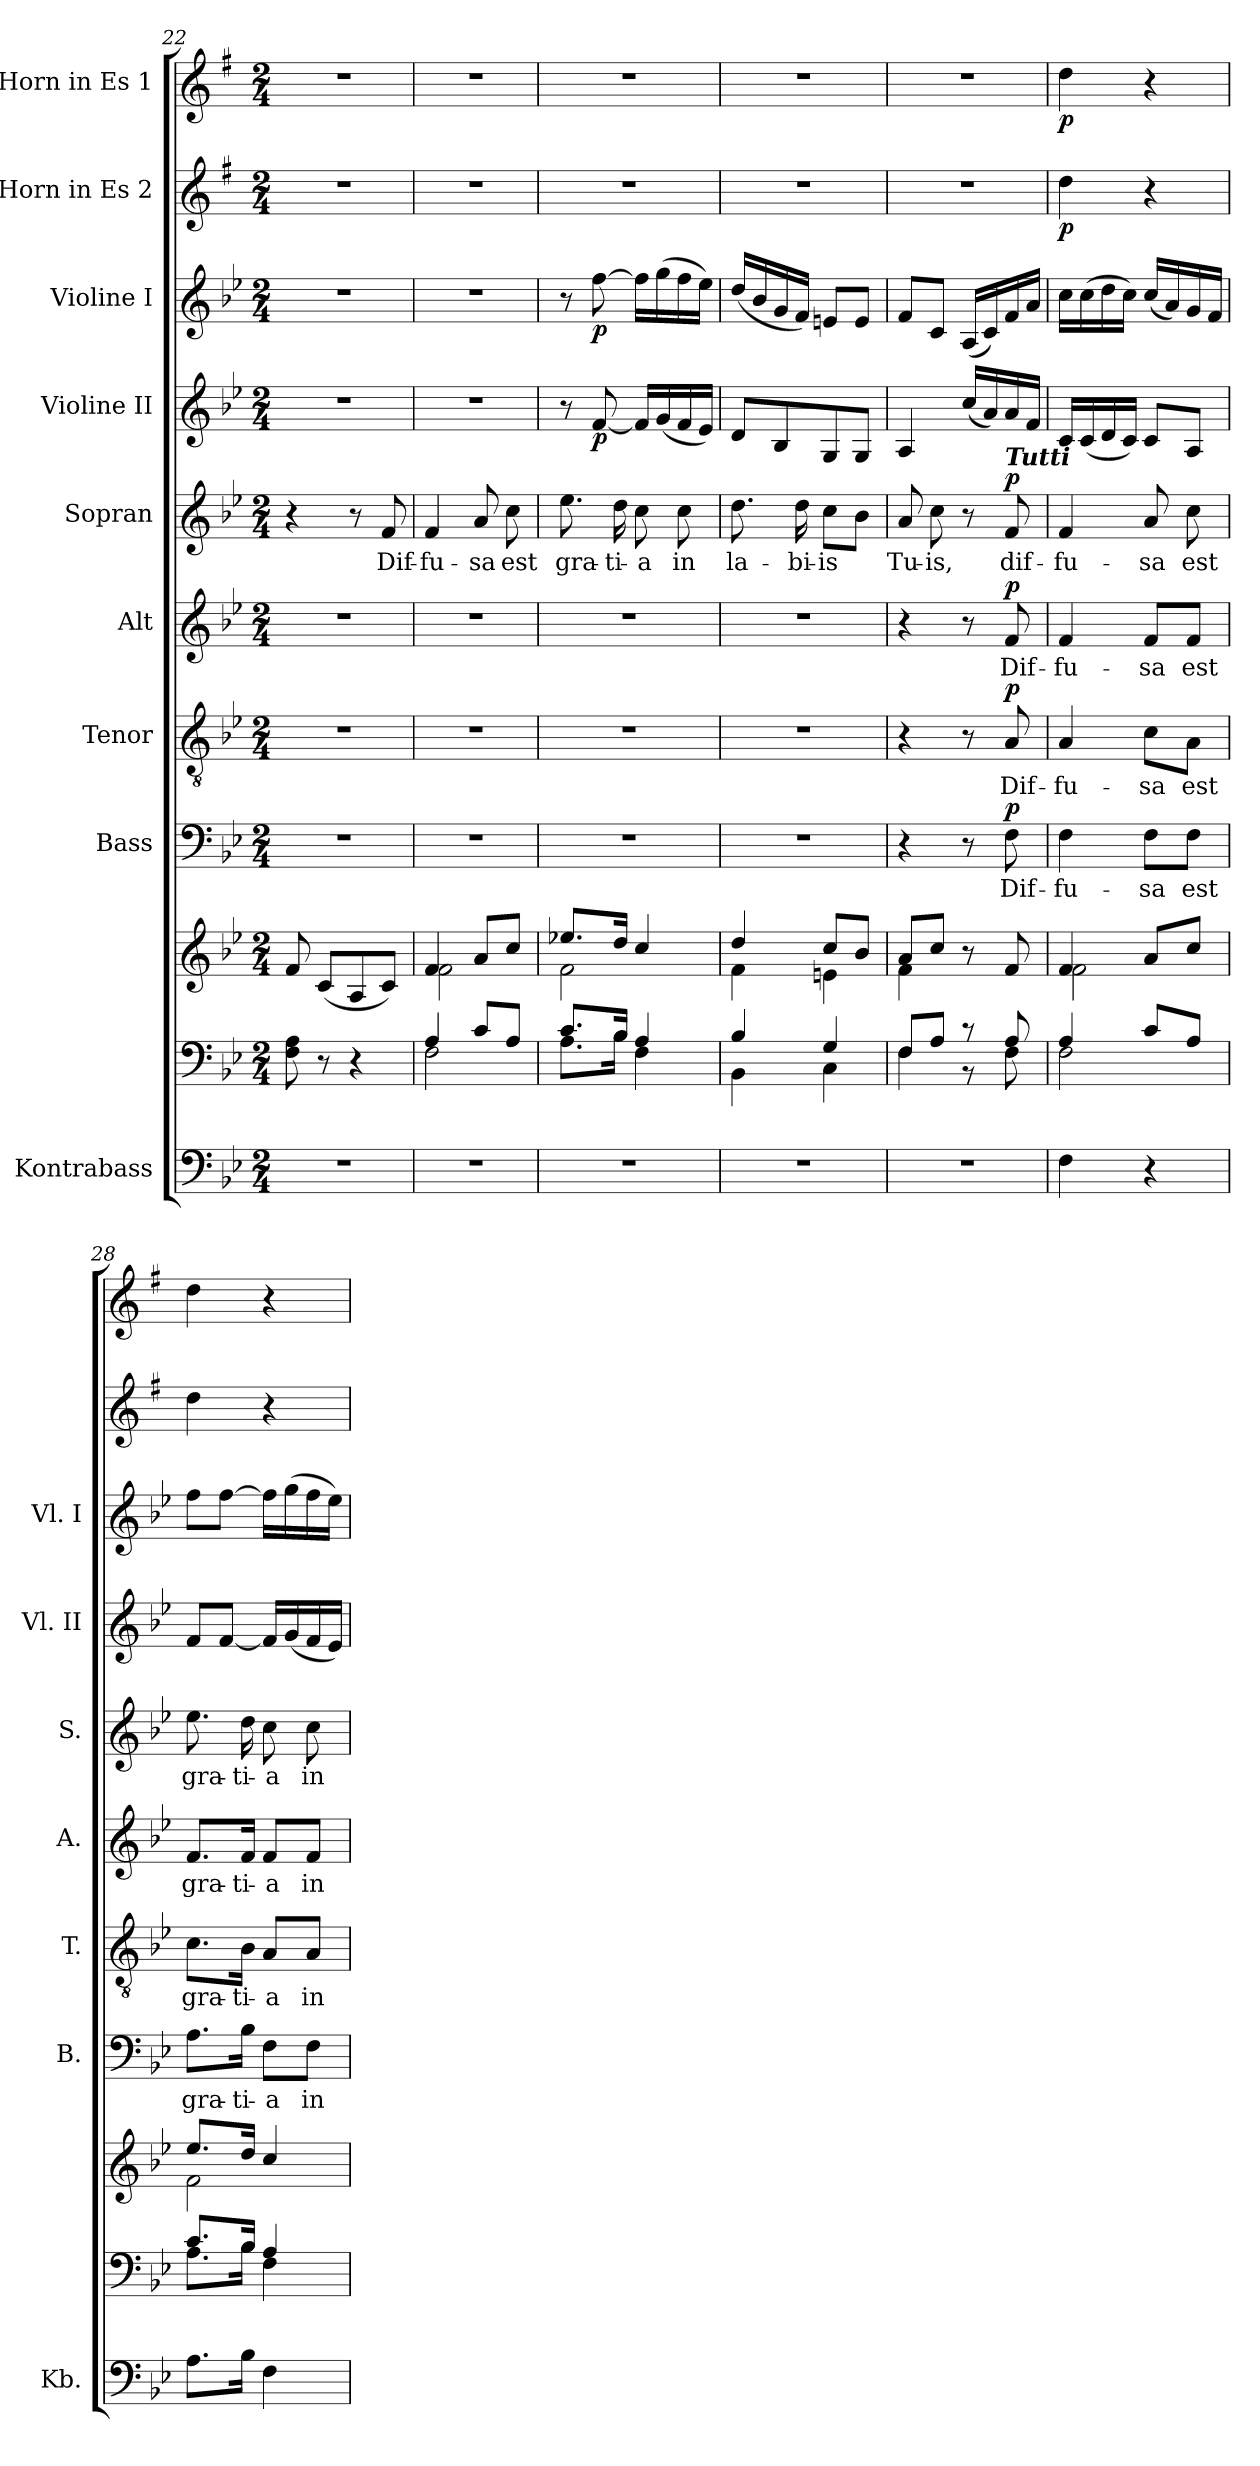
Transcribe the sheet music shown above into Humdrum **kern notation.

**kern	**kern	**kern	**kern	**text	**dynam	**kern	**text	**dynam	**kern	**text	**dynam	**kern	**text	**dynam	**kern	**dynam	**kern	**dynam	**kern	**dynam	**kern	**dynam
*part10	*part9	*part9	*part8	*part8	*part8	*part7	*part7	*part7	*part6	*part6	*part6	*part5	*part5	*part5	*part4	*part4	*part3	*part3	*part2	*part2	*part1	*part1
*staff11	*staff10	*staff9	*staff8	*staff8	*staff8	*staff7	*staff7	*staff7	*staff6	*staff6	*staff6	*staff5	*staff5	*staff5	*staff4	*staff4	*staff3	*staff3	*staff2	*staff2	*staff1	*staff1
*I"Kontrabass	*	*	*I"Bass	*	*	*I"Tenor	*	*	*I"Alt	*	*	*I"Sopran	*	*	*I"Violine II	*	*I"Violine I	*	*I"Horn in Es 2	*	*I"Horn in Es 1	*
*I'Kb.	*	*	*I'B.	*	*	*I'T.	*	*	*I'A.	*	*	*I'S.	*	*	*I'Vl. II	*	*I'Vl. I	*	*	*	*	*
*clefF4	*clefF4	*clefG2	*clefF4	*	*	*clefGv2	*	*	*clefG2	*	*	*clefG2	*	*	*clefG2	*	*clefG2	*	*clefG2	*	*clefG2	*
*ITrd7c12	*	*	*	*	*	*	*	*	*	*	*	*	*	*	*	*	*	*	*ITrd5c9	*	*ITrd5c9	*
*k[b-e-]	*k[b-e-]	*k[b-e-]	*k[b-e-]	*	*	*k[b-e-]	*	*	*k[b-e-]	*	*	*k[b-e-]	*	*	*k[b-e-]	*	*k[b-e-]	*	*k[b-e-]	*	*k[b-e-]	*
*B-:	*B-:	*B-:	*B-:	*	*	*B-:	*	*	*B-:	*	*	*B-:	*	*	*B-:	*	*B-:	*	*B-:	*	*B-:	*
*M2/4	*M2/4	*M2/4	*M2/4	*	*	*M2/4	*	*	*M2/4	*	*	*M2/4	*	*	*M2/4	*	*M2/4	*	*M2/4	*	*M2/4	*
=22	=22	=22	=22	=22	=22	=22	=22	=22	=22	=22	=22	=22	=22	=22	=22	=22	=22	=22	=22	=22	=22	=22
2r	8F\ 8A\	8f/	2r	.	.	2r	.	.	2r	.	.	4r	.	.	2r	.	2r	.	2r	.	2r	.
.	8r	(<8c/L	.	.	.	.	.	.	.	.	.	.	.	.	.	.	.	.	.	.	.	.
.	4r	8A/	.	.	.	.	.	.	.	.	.	8r	.	.	.	.	.	.	.	.	.	.
!	!	!	!	!	!	!	!	!	!	!	!	!	!LO:LY:b	!	!	!	!	!	!	!	!	!
.	.	8c/J)	.	.	.	.	.	.	.	.	.	8f/	Dif-	.	.	.	.	.	.	.	.	.
=23	=23	=23	=23	=23	=23	=23	=23	=23	=23	=23	=23	=23	=23	=23	=23	=23	=23	=23	=23	=23	=23	=23
*	*^	*^	*	*	*	*	*	*	*	*	*	*	*	*	*	*	*	*	*	*	*	*
!	!	!	!	!	!	!	!	!	!	!	!	!	!	!	!LO:LY:b	!	!	!	!	!	!	!	!	!
2r	4A/	2F\	4f/	2f\	2r	.	.	2r	.	.	2r	.	.	4f/	-fu-	.	2r	.	2r	.	2r	.	2r	.
!	!	!	!	!	!	!	!	!	!	!	!	!	!	!	!LO:LY:b	!	!	!	!	!	!	!	!	!
.	8c/L	.	8a/L	.	.	.	.	.	.	.	.	.	.	8a/	-sa	.	.	.	.	.	.	.	.	.
!	!	!	!	!	!	!	!	!	!	!	!	!	!	!	!LO:LY:b	!	!	!	!	!	!	!	!	!
.	8A/J	.	8cc/J	.	.	.	.	.	.	.	.	.	.	8cc\	est	.	.	.	.	.	.	.	.	.
=24	=24	=24	=24	=24	=24	=24	=24	=24	=24	=24	=24	=24	=24	=24	=24	=24	=24	=24	=24	=24	=24	=24	=24	=24
!	!	!	!	!	!	!	!	!	!	!	!	!	!	!	!LO:LY:b	!	!	!	!	!	!	!	!	!
2r	8.c/L	8.A\L	8.ee-X/L	2f\	2r	.	.	2r	.	.	2r	.	.	8.ee-\	gra-	.	8r	.	8r	.	2r	.	2r	.
!	!	!	!	!	!	!	!	!	!	!	!	!	!	!	!	!	!	!LO:DY:b	!	!LO:DY:b	!	!	!	!
.	.	.	.	.	.	.	.	.	.	.	.	.	.	.	.	.	[8f/	p	[8ff\	p	.	.	.	.
!	!	!	!	!	!	!	!	!	!	!	!	!	!	!	!LO:LY:b	!	!	!	!	!	!	!	!	!
.	16B-/Jk	16B-\Jk	16dd/Jk	.	.	.	.	.	.	.	.	.	.	16dd\	-ti-	.	.	.	.	.	.	.	.	.
!	!	!	!	!	!	!	!	!	!	!	!	!	!	!	!LO:LY:b	!	!	!	!	!	!	!	!	!
.	4A/	4F\	4cc/	.	.	.	.	.	.	.	.	.	.	8cc\	-a	.	16f/LL]	.	16ff\LL]	.	.	.	.	.
.	.	.	.	.	.	.	.	.	.	.	.	.	.	.	.	.	(<16g/	.	(>16gg\	.	.	.	.	.
!	!	!	!	!	!	!	!	!	!	!	!	!	!	!	!LO:LY:b	!	!	!	!	!	!	!	!	!
.	.	.	.	.	.	.	.	.	.	.	.	.	.	8cc\	in	.	16f/	.	16ff\	.	.	.	.	.
.	.	.	.	.	.	.	.	.	.	.	.	.	.	.	.	.	16e-/JJ)	.	16ee-\JJ)	.	.	.	.	.
!!LO:PB:g=z
=25	=25	=25	=25	=25	=25	=25	=25	=25	=25	=25	=25	=25	=25	=25	=25	=25	=25	=25	=25	=25	=25	=25	=25	=25
!	!	!	!	!	!	!	!	!	!	!	!	!	!	!	!LO:LY:b	!	!	!	!	!	!	!	!	!
2r	4B-/	4BB-\	4dd/	4f\	2r	.	.	2r	.	.	2r	.	.	8.dd\	la-	.	8d/L	.	(<16dd/LL	.	2r	.	2r	.
.	.	.	.	.	.	.	.	.	.	.	.	.	.	.	.	.	.	.	16b-/	.	.	.	.	.
.	.	.	.	.	.	.	.	.	.	.	.	.	.	.	.	.	8B-/	.	16g/	.	.	.	.	.
!	!	!	!	!	!	!	!	!	!	!	!	!	!	!	!LO:LY:b	!	!	!	!	!	!	!	!	!
.	.	.	.	.	.	.	.	.	.	.	.	.	.	16dd\	-bi-	.	.	.	16f/JJ)	.	.	.	.	.
!	!	!	!	!	!	!	!	!	!	!	!	!	!	!	!LO:LY:b	!	!	!	!	!	!	!	!	!
.	4G/	4C\	8cc/L	4en\	.	.	.	.	.	.	.	.	.	8cc\L	-is	.	8G/	.	8en/L	.	.	.	.	.
.	.	.	8b-/J	.	.	.	.	.	.	.	.	.	.	8b-\J	.	.	8G/J	.	8e/J	.	.	.	.	.
=26	=26	=26	=26	=26	=26	=26	=26	=26	=26	=26	=26	=26	=26	=26	=26	=26	=26	=26	=26	=26	=26	=26	=26	=26
!	!	!	!	!	!	!	!	!	!	!	!	!	!	!	!LO:LY:b	!	!	!	!	!	!	!	!	!
2r	8F/L	4F\	8a/L	4f\	4r	.	.	4r	.	.	4r	.	.	8a/	Tu-	.	4A/	.	8f/L	.	2r	.	2r	.
!	!	!	!	!	!	!	!	!	!	!	!	!	!	!	!LO:LY:b	!	!	!	!	!	!	!	!	!
.	8A/J	.	8cc/J	.	.	.	.	.	.	.	.	.	.	8cc\	-is,	.	.	.	8c/J	.	.	.	.	.
.	8r	8r	8r	4ryy	8r	.	.	8r	.	.	8r	.	.	8r	.	.	(<16cc/LL	.	(<16A/LL	.	.	.	.	.
.	.	.	.	.	.	.	.	.	.	.	.	.	.	.	.	.	16a/)	.	16c/)	.	.	.	.	.
!	!	!	!	!	!	!	!	!	!	!	!	!	!	!LO:TX:a:Bi:t=Tutti	!	!	!	!	!	!	!	!	!	!
!	!	!	!	!	!	!LO:LY:b	!LO:DY:a	!	!LO:LY:b	!LO:DY:a	!	!LO:LY:b	!LO:DY:a	!	!LO:LY:b	!LO:DY:a	!	!	!	!	!	!	!	!
.	8A/	8F\	8f/	.	8F\	Dif-	p	8A/	Dif-	p	8f/	Dif-	p	8f/	dif-	p	16a/	.	16f/	.	.	.	.	.
.	.	.	.	.	.	.	.	.	.	.	.	.	.	.	.	.	16f/JJ	.	16a/JJ	.	.	.	.	.
=27	=27	=27	=27	=27	=27	=27	=27	=27	=27	=27	=27	=27	=27	=27	=27	=27	=27	=27	=27	=27	=27	=27	=27	=27
!	!	!	!	!	!	!LO:LY:b	!	!	!LO:LY:b	!	!	!LO:LY:b	!	!	!LO:LY:b	!	!	!	!	!	!	!LO:DY:b	!	!LO:DY:b
4FF\	4A/	2F\	4f/	2f\	4F\	-fu-	.	4A/	-fu-	.	4f/	-fu-	.	4f/	-fu-	.	16c/LL	.	16cc\LL	.	4f\	p	4f\	p
.	.	.	.	.	.	.	.	.	.	.	.	.	.	.	.	.	(<16c/	.	(>16cc\	.	.	.	.	.
.	.	.	.	.	.	.	.	.	.	.	.	.	.	.	.	.	16d/	.	16dd\	.	.	.	.	.
.	.	.	.	.	.	.	.	.	.	.	.	.	.	.	.	.	16c/JJ)	.	16cc\JJ)	.	.	.	.	.
!	!	!	!	!	!	!LO:LY:b	!	!	!LO:LY:b	!	!	!LO:LY:b	!	!	!LO:LY:b	!	!	!	!	!	!	!	!	!
4r	8c/L	.	8a/L	.	8F\L	-sa	.	8c\L	-sa	.	8f/L	-sa	.	8a/	-sa	.	8c/L	.	(<16cc/LL	.	4r	.	4r	.
.	.	.	.	.	.	.	.	.	.	.	.	.	.	.	.	.	.	.	16a/)	.	.	.	.	.
!	!	!	!	!	!	!LO:LY:b	!	!	!LO:LY:b	!	!	!LO:LY:b	!	!	!LO:LY:b	!	!	!	!	!	!	!	!	!
.	8A/J	.	8cc/J	.	8F\J	est	.	8A\J	est	.	8f/J	est	.	8cc\	est	.	8A/J	.	16g/	.	.	.	.	.
.	.	.	.	.	.	.	.	.	.	.	.	.	.	.	.	.	.	.	16f/JJ	.	.	.	.	.
=28	=28	=28	=28	=28	=28	=28	=28	=28	=28	=28	=28	=28	=28	=28	=28	=28	=28	=28	=28	=28	=28	=28	=28	=28
!	!	!	!	!	!	!LO:LY:b	!	!	!LO:LY:b	!	!	!LO:LY:b	!	!	!LO:LY:b	!	!	!	!	!	!	!	!	!
8.AA\L	8.c/L	8.A\L	8.ee-/L	2f\	8.A\L	gra-	.	8.c\L	gra-	.	8.f/L	gra-	.	8.ee-\	gra-	.	8f/L	.	8ff\L	.	4f\	.	4f\	.
.	.	.	.	.	.	.	.	.	.	.	.	.	.	.	.	.	[8f/J	.	[8ff\J	.	.	.	.	.
!	!	!	!	!	!	!LO:LY:b	!	!	!LO:LY:b	!	!	!LO:LY:b	!	!	!LO:LY:b	!	!	!	!	!	!	!	!	!
16BB-\Jk	16B-/Jk	16B-\Jk	16dd/Jk	.	16B-\Jk	-ti-	.	16B-\Jk	-ti-	.	16f/Jk	-ti-	.	16dd\	-ti-	.	.	.	.	.	.	.	.	.
!	!	!	!	!	!	!LO:LY:b	!	!	!LO:LY:b	!	!	!LO:LY:b	!	!	!LO:LY:b	!	!	!	!	!	!	!	!	!
4FF\	4A/	4F\	4cc/	.	8F\L	-a	.	8A/L	-a	.	8f/L	-a	.	8cc\	-a	.	16f/LL]	.	16ff\LL]	.	4r	.	4r	.
.	.	.	.	.	.	.	.	.	.	.	.	.	.	.	.	.	(<16g/	.	(>16gg\	.	.	.	.	.
!	!	!	!	!	!	!LO:LY:b	!	!	!LO:LY:b	!	!	!LO:LY:b	!	!	!LO:LY:b	!	!	!	!	!	!	!	!	!
.	.	.	.	.	8F\J	in	.	8A/J	in	.	8f/J	in	.	8cc\	in	.	16f/	.	16ff\	.	.	.	.	.
.	.	.	.	.	.	.	.	.	.	.	.	.	.	.	.	.	16e-/JJ)	.	16ee-\JJ)	.	.	.	.	.
*	*v	*v	*	*	*	*	*	*	*	*	*	*	*	*	*	*	*	*	*	*	*	*	*	*
*	*	*v	*v	*	*	*	*	*	*	*	*	*	*	*	*	*	*	*	*	*	*	*	*
=	=	=	=	=	=	=	=	=	=	=	=	=	=	=	=	=	=	=	=	=	=	=
*-	*-	*-	*-	*-	*-	*-	*-	*-	*-	*-	*-	*-	*-	*-	*-	*-	*-	*-	*-	*-	*-	*-
